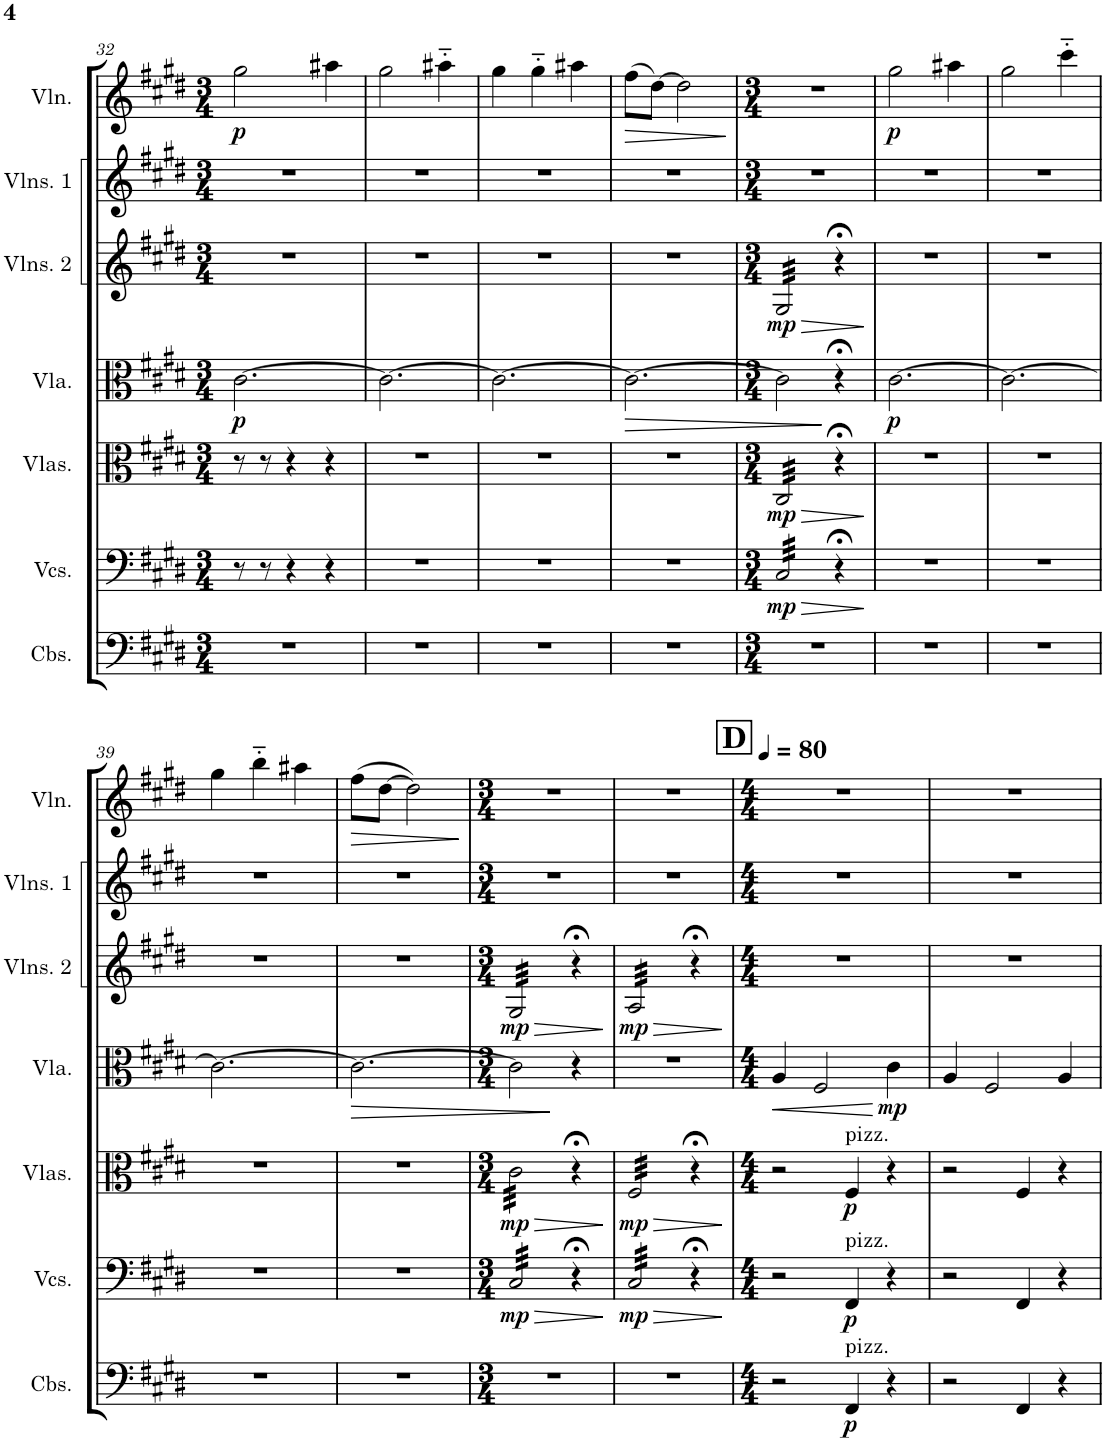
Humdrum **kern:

**kern	**dynam	**kern	**dynam	**kern	**dynam	**kern	**dynam	**kern	**dynam	**kern	**kern	**dynam
*part7	*part7	*part6	*part6	*part5	*part5	*part4	*part4	*part3	*part3	*part2	*part1	*part1
*staff7	*staff7	*staff6	*staff6	*staff5	*staff5	*staff4	*staff4	*staff3	*staff3	*staff2	*staff1	*staff1
*I"Contrabasses	*	*I"Violoncellos	*	*I"Violas	*	*I"Viola	*	*I"Violins 2	*	*I"Violins 1	*I"Violin	*
*I'Cbs.	*	*I'Vcs.	*	*I'Vlas.	*	*I'Vla.	*	*I'Vlns. 2	*	*I'Vlns. 1	*I'Vln.	*
!!LO:PB:g=z
*clefF4	*	*clefF4	*	*clefC3	*	*clefC3	*	*clefG2	*	*clefG2	*clefG2	*
*Trd7c12	*	*	*	*	*	*	*	*	*	*	*	*
*k[f#c#g#d#]	*	*k[f#c#g#d#]	*	*k[f#c#g#d#]	*	*k[f#c#g#d#]	*	*k[f#c#g#d#]	*	*k[f#c#g#d#]	*k[f#c#g#d#]	*
*M3/4	*	*M3/4	*	*M3/4	*	*M3/4	*	*M3/4	*	*M3/4	*M3/4	*
=32	=32	=32	=32	=32	=32	=32	=32	=32	=32	=32	=32	=32
!	!	!	!	!	!	!	!LO:DY:b	!	!	!	!	!LO:DY:b
2.r	.	8r	.	8r	.	[2.c#\	p	2.r	.	2.r	2gg#\	p
.	.	8r	.	8r	.	.	.	.	.	.	.	.
.	.	4r	.	4r	.	.	.	.	.	.	.	.
.	.	4r	.	4r	.	.	.	.	.	.	4aa#X\	.
=33	=33	=33	=33	=33	=33	=33	=33	=33	=33	=33	=33	=33
2.r	.	2.r	.	2.r	.	2.c#\_	.	2.r	.	2.r	2gg#\	.
.	.	.	.	.	.	.	.	.	.	.	4aa#X\	.
=34	=34	=34	=34	=34	=34	=34	=34	=34	=34	=34	=34	=34
2.r	.	2.r	.	2.r	.	2.c#\_	.	2.r	.	2.r	4gg#\	.
.	.	.	.	.	.	.	.	.	.	.	4gg#\	.
.	.	.	.	.	.	.	.	.	.	.	4aa#X\	.
=35	=35	=35	=35	=35	=35	=35	=35	=35	=35	=35	=35	=35
!	!	!	!	!	!	!	!LO:HP:b	!	!	!	!	!LO:HP:b
2.r	.	2.r	.	2.r	.	2.c#\_	>	2.r	.	2.r	(8ff#\L	>
.	.	.	.	.	.	.	.	.	.	.	[8dd#\J)	.
.	.	.	.	.	.	.	.	.	.	.	2dd#\]	.
.	.	.	.	.	.	.	.	.	.	.	.	]
=36	=36	=36	=36	=36	=36	=36	=36	=36	=36	=36	=36	=36
*M3/4	*	*M3/4	*	*M3/4	*	*M3/4	*	*M3/4	*	*M3/4	*M3/4	*
!	!	!	!LO:HP:b	!	!LO:HP:b	!	!	!	!LO:HP:b	!	!	!
!	!	!	!LO:DY:n=1:b	!	!LO:DY:n=1:b	!	!	!	!LO:DY:n=1:b	!	!	!
*	*	*tremolo	*	*	*	*	*	*	*	*	*	*
*	*	*	*	*tremolo	*	*	*	*	*	*	*	*
*	*	*	*	*	*	*	*	*tremolo	*	*	*	*
2.r	.	32C#/LLL	> mp	32C#/LLL	> mp	2c#\]	.	32G#/LLL	> mp	2.r	2.r	.
.	.	32C#/	.	32C#/	.	.	.	32G#/	.	.	.	.
.	.	32C#/	.	32C#/	.	.	.	32G#/	.	.	.	.
.	.	32C#/	.	32C#/	.	.	.	32G#/	.	.	.	.
.	.	32C#/	.	32C#/	.	.	.	32G#/	.	.	.	.
.	.	32C#/	.	32C#/	.	.	.	32G#/	.	.	.	.
.	.	32C#/	.	32C#/	.	.	.	32G#/	.	.	.	.
.	.	32C#/	.	32C#/	.	.	.	32G#/	.	.	.	.
.	.	32C#/	.	32C#/	.	.	.	32G#/	.	.	.	.
.	.	32C#/	.	32C#/	.	.	.	32G#/	.	.	.	.
.	.	32C#/	.	32C#/	.	.	.	32G#/	.	.	.	.
.	.	32C#/	.	32C#/	.	.	.	32G#/	.	.	.	.
.	.	32C#/	.	32C#/	.	.	.	32G#/	.	.	.	.
.	.	32C#/	.	32C#/	.	.	.	32G#/	.	.	.	.
.	.	32C#/	.	32C#/	.	.	.	32G#/	.	.	.	.
.	.	32C#/JJJ	.	32C#/JJJ	.	.	.	32G#/JJJ	.	.	.	.
.	.	4r;<	.	4r;<	.	4r;<	]	4r;<	.	.	.	.
.	.	.	]	.	]	.	.	.	]	.	.	.
=37	=37	=37	=37	=37	=37	=37	=37	=37	=37	=37	=37	=37
!	!	!	!	!	!	!	!LO:DY:b	!	!	!	!	!LO:DY:b
2.r	.	2.r	.	2.r	.	[2.c#\	p	2.r	.	2.r	2gg#\	p
.	.	.	.	.	.	.	.	.	.	.	4aa#X\	.
=38	=38	=38	=38	=38	=38	=38	=38	=38	=38	=38	=38	=38
2.r	.	2.r	.	2.r	.	2.c#\_	.	2.r	.	2.r	2gg#\	.
.	.	.	.	.	.	.	.	.	.	.	4ccc#\	.
!!LO:LB:g=z
=39	=39	=39	=39	=39	=39	=39	=39	=39	=39	=39	=39	=39
2.r	.	2.r	.	2.r	.	2.c#\_	.	2.r	.	2.r	4gg#\	.
.	.	.	.	.	.	.	.	.	.	.	4bb\	.
.	.	.	.	.	.	.	.	.	.	.	4aa#X\	.
=40	=40	=40	=40	=40	=40	=40	=40	=40	=40	=40	=40	=40
!	!	!	!	!	!	!	!LO:HP:b	!	!	!	!	!LO:HP:b
2.r	.	2.r	.	2.r	.	2.c#\_	>	2.r	.	2.r	(8ff#\L	>
.	.	.	.	.	.	.	.	.	.	.	[8dd#\J	.
.	.	.	.	.	.	.	.	.	.	.	2dd#\])	.
.	.	.	.	.	.	.	.	.	.	.	.	]
=41	=41	=41	=41	=41	=41	=41	=41	=41	=41	=41	=41	=41
*M3/4	*	*M3/4	*	*M3/4	*	*M3/4	*	*M3/4	*	*M3/4	*M3/4	*
!	!	!	!LO:HP:b	!	!LO:HP:b	!	!	!	!LO:HP:b	!	!	!
!	!	!	!LO:DY:n=1:b	!	!LO:DY:n=1:b	!	!	!	!LO:DY:n=1:b	!	!	!
2.r	.	32C#/LLL	> mp	32c#\LLL	> mp	2c#\]	.	32G#/LLL	> mp	2.r	2.r	.
.	.	32C#/	.	32c#\	.	.	.	32G#/	.	.	.	.
.	.	32C#/	.	32c#\	.	.	.	32G#/	.	.	.	.
.	.	32C#/	.	32c#\	.	.	.	32G#/	.	.	.	.
.	.	32C#/	.	32c#\	.	.	.	32G#/	.	.	.	.
.	.	32C#/	.	32c#\	.	.	.	32G#/	.	.	.	.
.	.	32C#/	.	32c#\	.	.	.	32G#/	.	.	.	.
.	.	32C#/	.	32c#\	.	.	.	32G#/	.	.	.	.
.	.	32C#/	.	32c#\	.	.	.	32G#/	.	.	.	.
.	.	32C#/	.	32c#\	.	.	.	32G#/	.	.	.	.
.	.	32C#/	.	32c#\	.	.	.	32G#/	.	.	.	.
.	.	32C#/	.	32c#\	.	.	.	32G#/	.	.	.	.
.	.	32C#/	.	32c#\	.	.	.	32G#/	.	.	.	.
.	.	32C#/	.	32c#\	.	.	.	32G#/	.	.	.	.
.	.	32C#/	.	32c#\	.	.	.	32G#/	.	.	.	.
.	.	32C#/JJJ	.	32c#\JJJ	.	.	.	32G#/JJJ	.	.	.	.
.	.	4r;<	.	4r;<	.	4r	]	4r;<	.	.	.	.
.	.	.	]	.	]	.	.	.	]	.	.	.
=42	=42	=42	=42	=42	=42	=42	=42	=42	=42	=42	=42	=42
!	!	!	!LO:HP:b	!	!LO:HP:b	!	!	!	!LO:HP:b	!	!	!
!	!	!	!LO:DY:n=1:b	!	!LO:DY:n=1:b	!	!	!	!LO:DY:n=1:b	!	!	!
2.r	.	32C#/LLL	> mp	32F#/LLL	> mp	2.r	.	32A/LLL	> mp	2.r	2.r	.
.	.	32C#/	.	32F#/	.	.	.	32A/	.	.	.	.
.	.	32C#/	.	32F#/	.	.	.	32A/	.	.	.	.
.	.	32C#/	.	32F#/	.	.	.	32A/	.	.	.	.
.	.	32C#/	.	32F#/	.	.	.	32A/	.	.	.	.
.	.	32C#/	.	32F#/	.	.	.	32A/	.	.	.	.
.	.	32C#/	.	32F#/	.	.	.	32A/	.	.	.	.
.	.	32C#/	.	32F#/	.	.	.	32A/	.	.	.	.
.	.	32C#/	.	32F#/	.	.	.	32A/	.	.	.	.
.	.	32C#/	.	32F#/	.	.	.	32A/	.	.	.	.
.	.	32C#/	.	32F#/	.	.	.	32A/	.	.	.	.
.	.	32C#/	.	32F#/	.	.	.	32A/	.	.	.	.
.	.	32C#/	.	32F#/	.	.	.	32A/	.	.	.	.
.	.	32C#/	.	32F#/	.	.	.	32A/	.	.	.	.
.	.	32C#/	.	32F#/	.	.	.	32A/	.	.	.	.
.	.	32C#/JJJ	.	32F#/JJJ	.	.	.	32A/JJJ	.	.	.	.
*	*	*	*	*	*	*	*	*Xtremolo	*	*	*	*
*	*	*	*	*Xtremolo	*	*	*	*	*	*	*	*
*	*	*Xtremolo	*	*	*	*	*	*	*	*	*	*
.	.	4r;<	.	4r;<	.	.	.	4r;<	.	.	.	.
.	.	.	]	.	]	.	.	.	]	.	.	.
=43	=43	=43	=43	=43	=43	=43	=43	=43	=43	=43	=43	=43
!!LO:REH:place=s1:a:B:cj:fs=14:t=D
*M4/4	*	*M4/4	*	*M4/4	*	*M4/4	*	*M4/4	*	*M4/4	*M4/4	*
*	*	*	*	*	*	*	*	*	*	*	*MM80	*
!	!	!	!	!	!	!	!LO:HP:b	!	!	!	!	!
2r	.	2r	.	2r	.	4A/	<	1r	.	1r	1r	.
.	.	.	.	.	.	2F#/	.	.	.	.	.	.
!	!	!	!	!LO:TX:a:t=pizz.	!	!	!	!	!	!	!	!
!	!	!LO:TX:a:t=pizz.	!	!	!	!	!	!	!	!	!	!
!LO:TX:a:t=pizz.	!	!	!	!	!	!	!	!	!	!	!	!
!	!LO:DY:b	!	!LO:DY:b	!	!LO:DY:b	!	!	!	!	!	!	!
4FF#/	p	4FF#/	p	4F#/	p	.	.	.	.	.	.	.
!	!	!	!	!	!	!	!LO:DY:n=1:b	!	!	!	!	!
4r	.	4r	.	4r	.	4c#\	[ mp	.	.	.	.	.
=44	=44	=44	=44	=44	=44	=44	=44	=44	=44	=44	=44	=44
2r	.	2r	.	2r	.	4A/	.	1r	.	1r	1r	.
.	.	.	.	.	.	2F#/	.	.	.	.	.	.
4FF#/	.	4FF#/	.	4F#/	.	.	.	.	.	.	.	.
4r	.	4r	.	4r	.	4A/	.	.	.	.	.	.
=	=	=	=	=	=	=	=	=	=	=	=	=
*-	*-	*-	*-	*-	*-	*-	*-	*-	*-	*-	*-	*-
